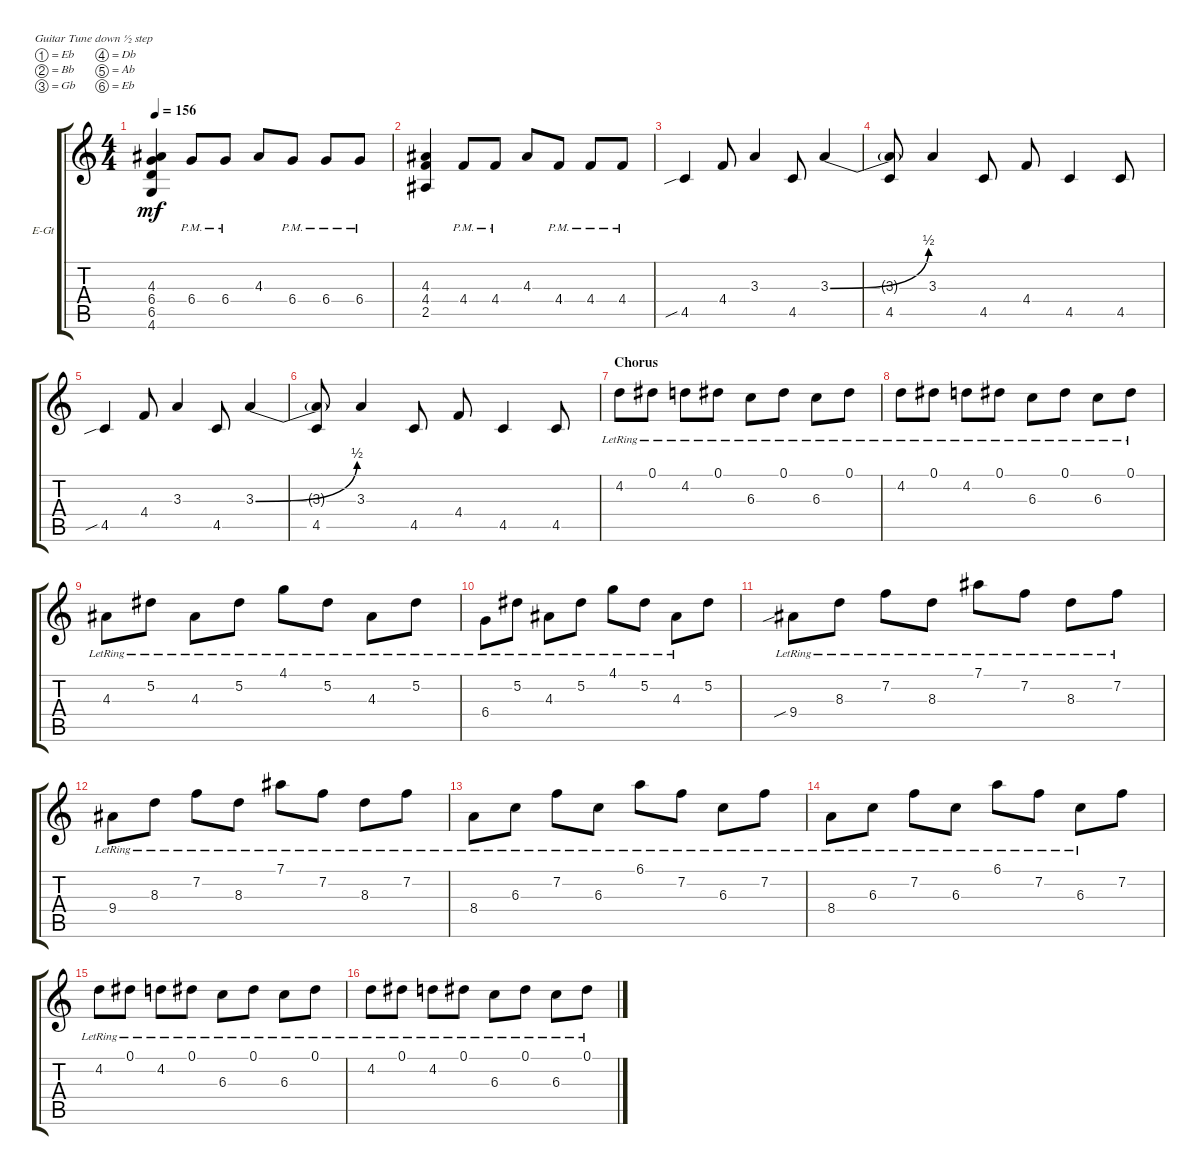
\defaultSystemsLayout 4
\bracketExtendMode groupsimilarinstruments
\firstSystemTrackNameOrientation horizontal
\otherSystemsTrackNameOrientation horizontal
\track ("Electric Guitar" "E-Gt") {instrument electricguitarclean}
\staff {score tabs}
\tuning (Eb4 Bb3 Gb3 Db3 Ab2 Eb2)
\ts (4 4)
\tempo 156
\clef g2
\ks c
(4.6 6.5 6.4 4.3).4{dy mf} 6.4{pm}.8 6.4{pm}.8 4.3.8 6.4{pm}.8 6.4{pm}.8 6.4{pm}.8 |
(2.5 4.4 4.3).4 4.4{pm}.8 4.4{pm}.8 4.3.8 4.4{pm}.8 4.4{pm}.8 4.4{pm}.8 |
4.5{sib}.4 4.4.8 3.3.4 4.5.8 3.3{be (bend 0 0 16.2 2)}.4 |
(3.3{t} 4.5).8 3.3.4 4.5.8 4.4.8 4.5.4 4.5.8 |
4.5{sib}.4 4.4.8 3.3.4 4.5.8 3.3{be (bend 0 0 16.2 2)}.4 |
(3.3{t} 4.5).8 3.3.4 4.5.8 4.4.8 4.5.4 4.5.8 |
\section ("" "Chorus")
4.2{lr}.8 0.1{lr}.8 4.2{lr}.8 0.1{lr}.8 6.3{lr}.8 0.1{lr}.8 6.3{lr}.8 0.1{lr}.8 |
4.2{lr}.8 0.1{lr}.8 4.2{lr}.8 0.1{lr}.8 6.3{lr}.8 0.1{lr}.8 6.3{lr}.8 0.1{lr}.8 |
4.3{lr}.8 5.2{lr}.8 4.3{lr}.8 5.2{lr}.8 4.1{lr}.8 5.2{lr}.8 4.3{lr}.8 5.2{lr}.8 |
6.4{lr}.8 5.2{lr}.8 4.3{lr}.8 5.2{lr}.8 4.1{lr}.8 5.2{lr}.8 4.3{lr}.8 5.2.8 |
9.4{sib lr}.8 8.3{lr}.8 7.2{lr}.8 8.3{lr}.8 7.1{lr}.8 7.2{lr}.8 8.3{lr}.8 7.2{lr}.8 |
9.4{lr}.8 8.3{lr}.8 7.2{lr}.8 8.3{lr}.8 7.1{lr}.8 7.2{lr}.8 8.3{lr}.8 7.2{lr}.8 |
8.4{lr}.8 6.3{lr}.8 7.2{lr}.8 6.3{lr}.8 6.1{lr}.8 7.2{lr}.8 6.3{lr}.8 7.2{lr}.8 |
8.4{lr}.8 6.3{lr}.8 7.2{lr}.8 6.3{lr}.8 6.1{lr}.8 7.2{lr}.8 6.3{lr}.8 7.2.8 |
4.2{lr}.8 0.1{lr}.8 4.2{lr}.8 0.1{lr}.8 6.3{lr}.8 0.1{lr}.8 6.3{lr}.8 0.1{lr}.8 |
4.2{lr}.8 0.1{lr}.8 4.2{lr}.8 0.1{lr}.8 6.3{lr}.8 0.1{lr}.8 6.3{lr}.8 0.1{lr}.8
